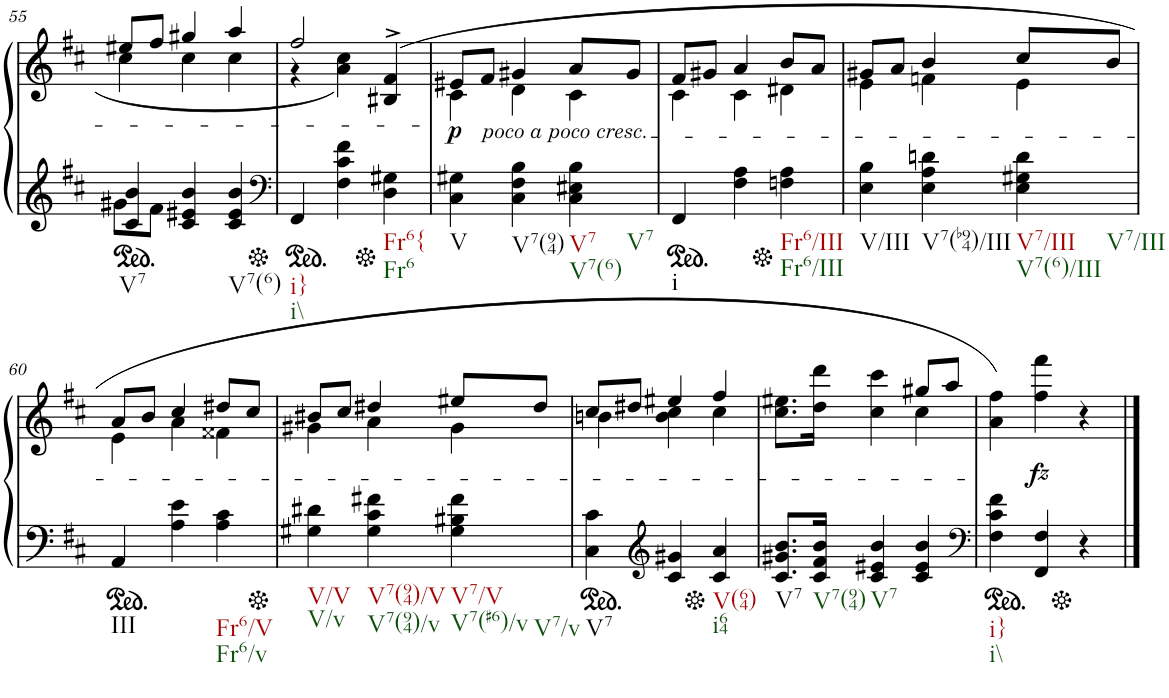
**kern	**kern	**dynam
*part2	*part1	*part1
*staff2	*staff1	*staff1
*I"piano	*I"piano	*
*I'Pno	*I'Pno	*
!!LO:PB:g=z
*clefG2	*clefG2	*
*k[f#c#]	*k[f#c#]	*
*b:	*b:	*
*M3/4	*M3/4	*
*ped	*	*
=55	=55	=55
*^	*^	*
!LO:TX:b:t=V7	!	!	!	!
4c#/ 4b/	8g#X\L	8ee#X/L	4cc#\	.
.	8f#\J	8ff#/J	.	.
4c#/ 4e#X/ 4b/	2ryy	4gg#X/	4cc#\	.
!LO:TX:b:t=V7(6)	!	!	!	!
4c#/ 4e#/ 4b/	.	4aa/	4cc#\	.
*v	*v	*	*	*
=56	=56	=56	=56
*clefF4	*	*	*
*Xped	*	*	*
*ped	*	*	*
!LO:TX:b:t=i}	!	!	!
!LO:TX:b:t=i\\	!	!	!
4FF#/	2ff#/	4r	.
4F#\ 4c#\ 4f#\	.	4a\ 4cc#\	.
*Xped	*	*	*
!LO:TX:b:t=Fr6{	!	!	!
!LO:TX:b:t=Fr6	!	!	!
4D\ 4G#X\	(4B#X/^> 4f#/^>	4ryy	.
=57	=57	=57	=57
!LO:TX:b:t=V	!	!	!
!	!	!	!LO:DY:b
4C#\ 4G#X\	8e#X/L	4c#\	p
!	!LO:TX:b:i:t=poco a poco cresc.	!	!
.	8f#/J	.	.
!LO:TX:b:t=V7(94)	!	!	!
4C#\ 4F#\ 4B\	4g#X/	4d\	.
!LO:TX:b:t=V7	!	!	!
!LO:TX:b:t=V7(6)	!	!	!
!LO:TX:b:t=V7	!	!	!
4C#\ 4E#X\ 4B\	8a/L	4c#\	.
.	8g#/J	.	.
=58	=58	=58	=58
*ped	*	*	*
!LO:TX:b:t=i	!	!	!
4FF#/	8f#/L	4c#\	.
.	8g#X/J	.	.
4F#\ 4A\	4a/	4c#\	.
*Xped	*	*	*
!LO:TX:b:t=Fr6/III	!	!	!
!LO:TX:b:t=Fr6/III	!	!	!
4Fn\ 4A\	8b/L	4d#X\	.
.	8a/J	.	.
=59	=59	=59	=59
!LO:TX:b:t=V/III	!	!	!
4E\ 4B\	8g#X/L	4e\	.
.	8a/J	.	.
!LO:TX:b:t=V7(b94)/III	!	!	!
4E\ 4A\ 4dn\	4b/	4fn\	.
!LO:TX:b:t=V7/III	!	!	!
!LO:TX:b:t=V7(6)/III	!	!	!
!LO:TX:b:t=V7/III	!	!	!
4E\ 4G#X\ 4d\	8cc#/L	4e\	.
.	8b/J	.	.
!!LO:LB:g=z	!!
=60	=60	=60	=60
*ped	*	*	*
!LO:TX:b:t=III	!	!	!
4AA/	8a/L	4e\	.
.	8b/J	.	.
4A\ 4e\	4cc#/	4a\	.
!LO:TX:b:t=Fr6/V	!	!	!
!LO:TX:b:t=Fr6/v	!	!	!
4A\ 4c#\	8dd#X/L	4f##X\	.
.	8cc#/J	.	.
=61	=61	=61	=61
*Xped	*	*	*
!LO:TX:b:t=V/V	!	!	!
!LO:TX:b:t=V/v	!	!	!
4G#X\ 4d#X\	8b#X/L	4g#X\	.
.	8cc#/J	.	.
!LO:TX:b:t=V7(94)/V	!	!	!
!LO:TX:b:t=V7(94)/v	!	!	!
4G#\ 4c#\ 4f#X\	4dd#X/	4a\	.
!LO:TX:b:t=V7/V	!	!	!
!LO:TX:b:t=V7(#6)/v	!	!	!
!LO:TX:b:t=V7/v	!	!	!
4G#\ 4B#X\ 4f#\	8ee#X/L	4g#\	.
.	8dd#/J	.	.
=62	=62	=62	=62
*ped	*	*	*
!LO:TX:b:t=V7	!	!	!
4C#\ 4c#\	8cc#/L	4bn\	.
.	8dd#X/J	.	.
*clefG2	*	*	*
4c#/ 4g#X/	4ee#X/	4b\ 4cc#\	.
*Xped	*	*	*
!LO:TX:b:t=V(64)	!	!	!
!LO:TX:b:t=i64	!	!	!
4c#/ 4a/	4ff#/	4cc#\	.
=63	=63	=63	=63
!LO:TX:b:t=V7	!	!	!
8.c#/ 8.g#X/ 8.b/L	8.cc#\ 8.ee#X\L	2ryy	.
!LO:TX:b:t=V7(94)	!	!	!
16c#/ 16f#/ 16b/Jk	16dd\ 16ddd\Jk	.	.
!LO:TX:b:t=V7	!	!	!
4c#/ 4e#X/ 4b/	4cc#\ 4ccc#\	.	.
4c#/ 4e#/ 4b/	8gg#X/L	4cc#\	.
.	8aa/J	.	.
*	*v	*v	*
=64	=64	=64
*clefF4	*	*
*ped	*	*
!LO:TX:b:t=i}	!	!
!LO:TX:b:t=i\\	!	!
4F#\ 4c#\ 4f#\	4a\ 4ff#\)	.
!	!	!LO:DY:b
4FF#/ 4F#/	4ff#\ 4fff#\	fz
*Xped	*	*
4r	4r	.
==	==	==
*-	*-	*-
